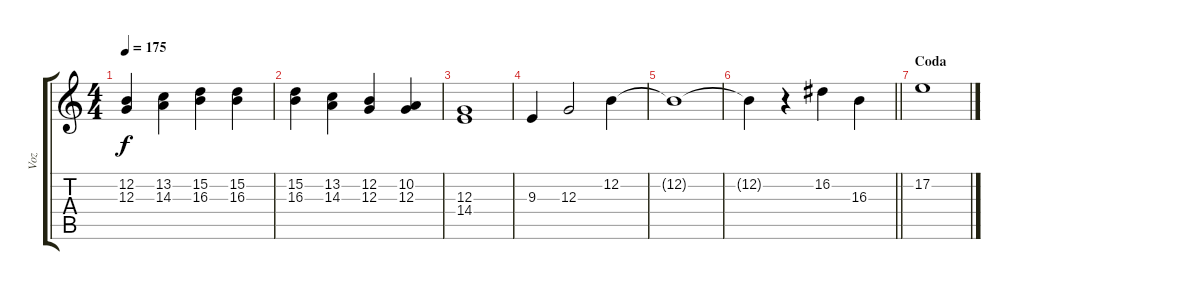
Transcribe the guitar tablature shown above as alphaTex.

\track ("Voz" "Voz") {instrument stringensemble1}
\staff {score tabs}
\tuning (E4 B3 G3 D3 A2 E2) {hide}
\ts (4 4)
\tempo 175
\clef g2
\ks c
(12.2 12.3).4{dy f} (13.2 14.3).4 (15.2 16.3).4 (15.2 16.3).4 |
(15.2 16.3).4 (13.2 14.3).4 (12.2 12.3).4 (10.2 12.3).4 |
(12.3 14.4).1 |
9.3.4 12.3.2 12.2.4 |
12.2{t}.1 |
\barLineRight lightlight
12.2{t}.4 r.4 16.2.4 16.3.4 |
\section ("" "Coda")
17.2.1
